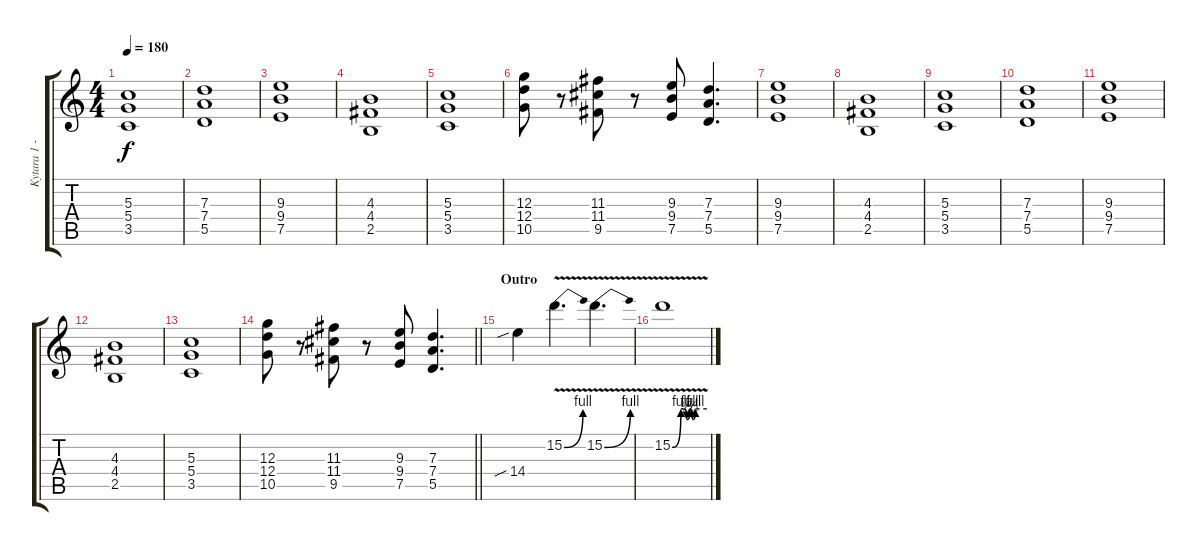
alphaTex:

\track ("Kytara 1 - Lead" "Kytara 1 -") {instrument overdrivenguitar}
\staff {score tabs}
\tuning (E4 B3 G3 D3 A2 E2) {hide}
\ts (4 4)
\tempo 180
\clef g2
\ks c
(5.3 5.4 3.5).1{dy f} |
(7.3 7.4 5.5).1 |
(9.3 9.4 7.5).1 |
(4.3 4.4 2.5).1 |
(5.3 5.4 3.5).1 |
(12.3 12.4 10.5).8 r.8 (11.3 11.4 9.5).8 r.8 (9.3 9.4 7.5).8 (7.3 7.4 5.5).4{d} |
(9.3 9.4 7.5).1 |
(4.3 4.4 2.5).1 |
(5.3 5.4 3.5).1 |
(7.3 7.4 5.5).1 |
(9.3 9.4 7.5).1 |
(4.3 4.4 2.5).1 |
(5.3 5.4 3.5).1 |
\barLineRight lightlight
(12.3 12.4 10.5).8 r.8 (11.3 11.4 9.5).8 r.8 (9.3 9.4 7.5).8 (7.3 7.4 5.5).4{d} |
\section ("" "Outro")
14.4{sib}.4{volume 16} 15.2{be (bend 0 0 60 4) v}.4{d} 15.2{be (bend 0 0 60 4) v}.4{d} |
15.2{be (custom 0 0 15 4 20 4 25 2 30 4 35 2 40 4 60 4) v}.1
